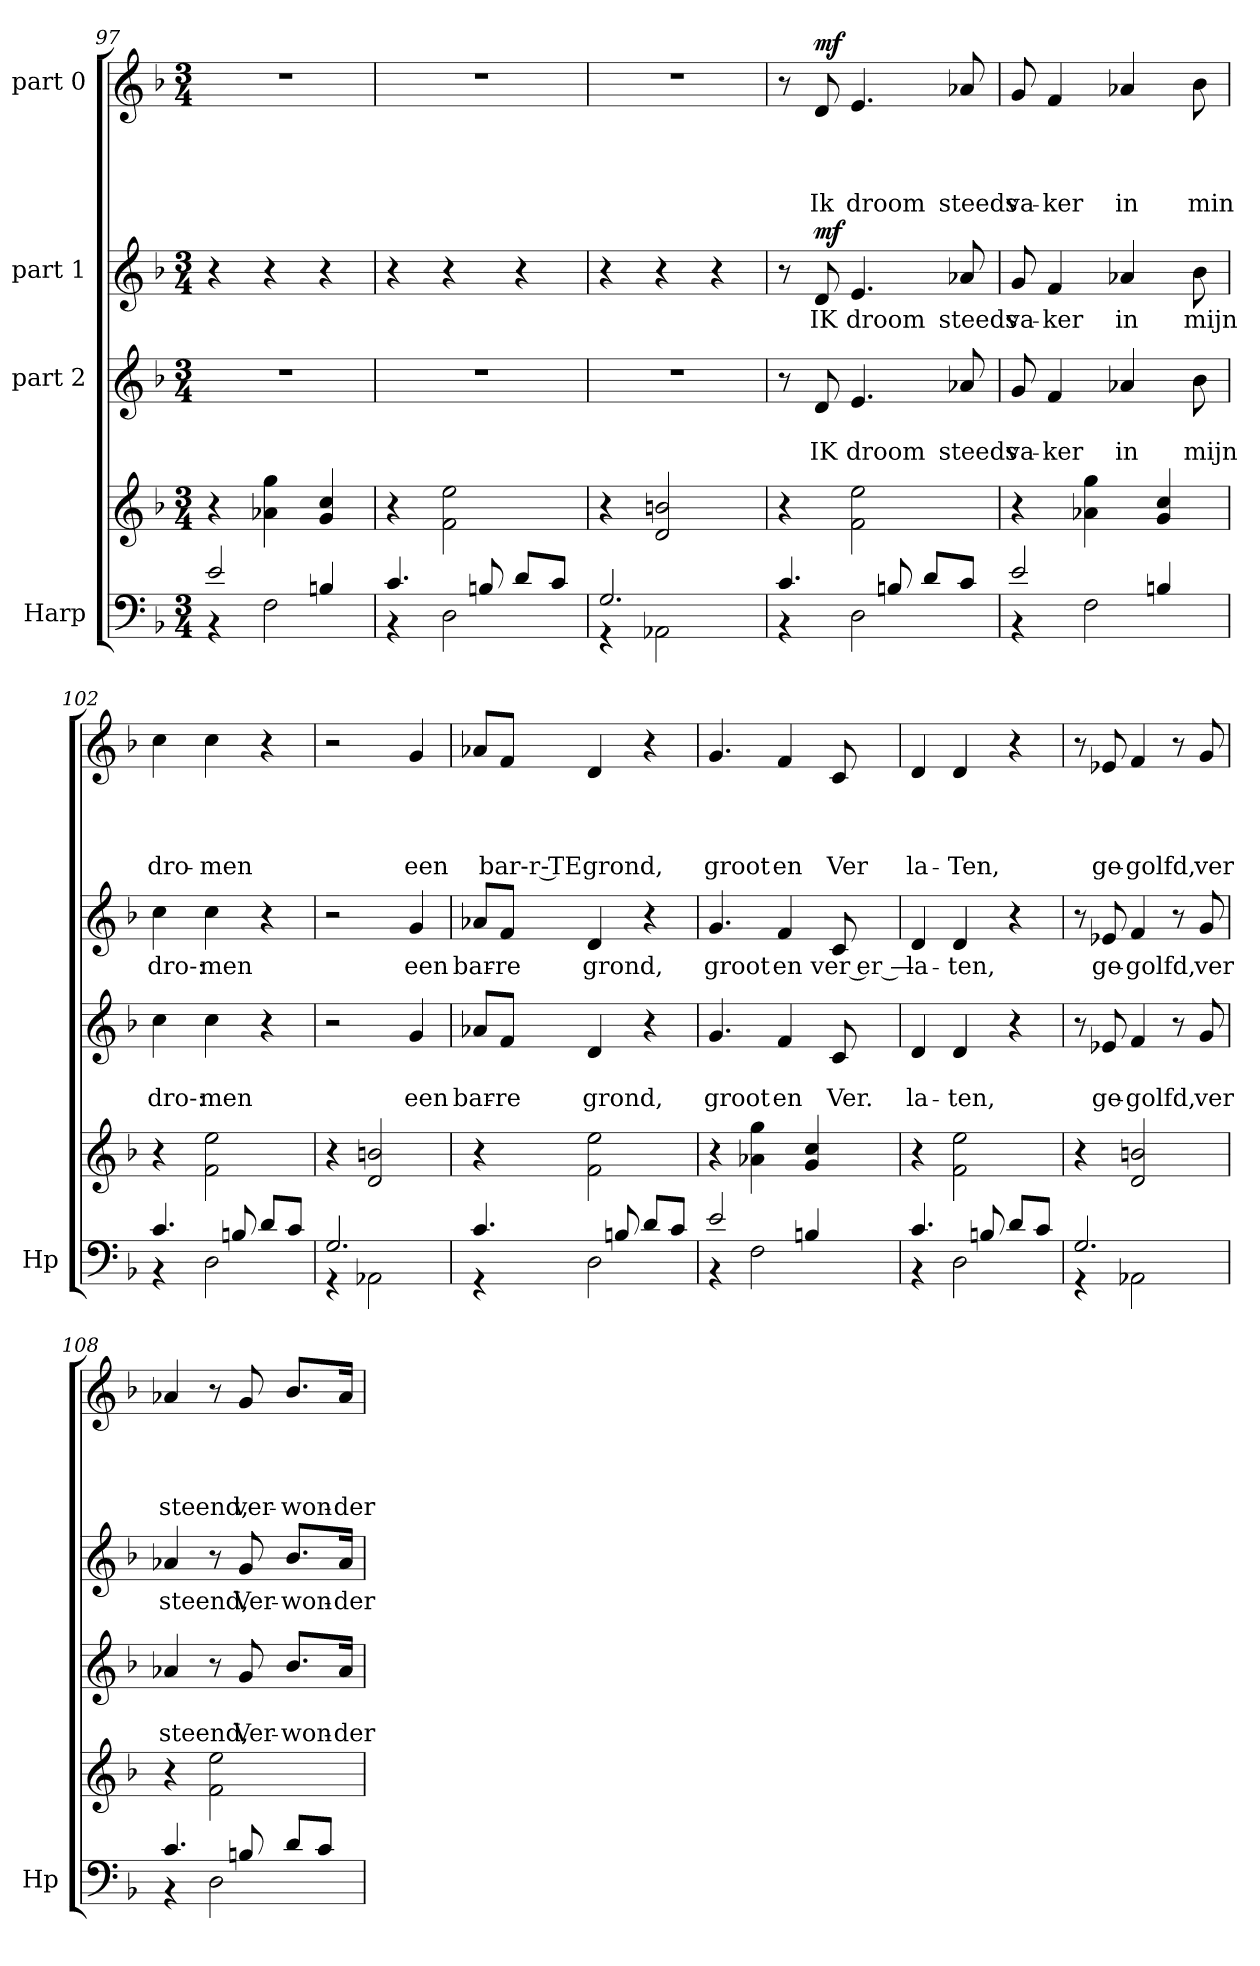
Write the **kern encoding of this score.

**kern	**kern	**kern	**text	**text	**kern	**text	**dynam	**kern	**text	**text	**text	**text	**dynam
*part4	*part4	*part3	*part3	*part3	*part2	*part2	*part2	*part1	*part1	*part1	*part1	*part1	*part1
*staff5	*staff4	*staff3	*staff3	*staff3	*staff2	*staff2	*staff2	*staff1	*staff1	*staff1	*staff1	*staff1	*staff1
*I"Harp	*	*I"part 2	*	*	*I"part 1	*	*	*I"part 0	*	*	*	*	*
*I'Hp	*	*	*	*	*	*	*	*	*	*	*	*	*
*clefF4	*clefG2	*clefG2	*	*	*clefG2	*	*	*clefG2	*	*	*	*	*
*k[b-]	*k[b-]	*k[b-]	*	*	*k[b-]	*	*	*k[b-]	*	*	*	*	*
*M3/4	*M3/4	*M3/4	*	*	*M3/4	*	*	*M3/4	*	*	*	*	*
=97	=97	=97	=97	=97	=97	=97	=97	=97	=97	=97	=97	=97	=97
*^	*	*	*	*	*	*	*	*	*	*	*	*	*
!	!	!	!LO:N:vis=2	!	!	!	!	!	!LO:N:vis=2	!	!	!	!	!
2e/	4r	4r	2.r	.	.	4r	.	.	2.r	.	.	.	.	.
.	2F\	4a-X\ 4gg\	.	.	.	4r	.	.	.	.	.	.	.	.
4Bn/	.	4g/ 4cc/	.	.	.	4r	.	.	.	.	.	.	.	.
=98	=98	=98	=98	=98	=98	=98	=98	=98	=98	=98	=98	=98	=98	=98
!	!	!	!LO:N:vis=2	!	!	!	!	!	!LO:N:vis=2	!	!	!	!	!
4.c/	4r	4r	2.r	.	.	4r	.	.	2.r	.	.	.	.	.
.	2D\	2f\ 2ee\	.	.	.	4r	.	.	.	.	.	.	.	.
8Bn/	.	.	.	.	.	.	.	.	.	.	.	.	.	.
8d/L	.	.	.	.	.	4r	.	.	.	.	.	.	.	.
8c/J	.	.	.	.	.	.	.	.	.	.	.	.	.	.
=99	=99	=99	=99	=99	=99	=99	=99	=99	=99	=99	=99	=99	=99	=99
!	!	!	!LO:N:vis=2	!	!	!	!	!	!LO:N:vis=2	!	!	!	!	!
2.G/	4r	4r	2.r	.	.	4r	.	.	2.r	.	.	.	.	.
.	2AA-X\	2d/ 2bn/	.	.	.	4r	.	.	.	.	.	.	.	.
.	.	.	.	.	.	4r	.	.	.	.	.	.	.	.
!!LO:LB:g=z
=100	=100	=100	=100	=100	=100	=100	=100	=100	=100	=100	=100	=100	=100	=100
4.c/	4r	4r	8r	.	.	8r	.	.	8r	.	.	.	.	.
!	!	!	!	!	!LO:LY:b	!	!LO:LY:b	!LO:DY:b	!	!	!	!	!LO:LY:b	!LO:DY:b
.	.	.	8d/	.	IK	8d/	IK	mf	8d/	.	.	.	Ik	mf
!	!	!	!	!	!LO:LY:b	!	!LO:LY:b	!	!	!	!	!	!LO:LY:b	!
.	2D\	2f\ 2ee\	4.e/	.	droom	4.e/	droom	.	4.e/	.	.	.	droom	.
8Bn/	.	.	.	.	.	.	.	.	.	.	.	.	.	.
8d/L	.	.	.	.	.	.	.	.	.	.	.	.	.	.
!	!	!	!	!	!LO:LY:b	!	!LO:LY:b	!	!	!	!	!	!LO:LY:b	!
8c/J	.	.	8a-X/	.	steeds	8a-X/	steeds	.	8a-X/	.	.	.	steeds	.
=101	=101	=101	=101	=101	=101	=101	=101	=101	=101	=101	=101	=101	=101	=101
!	!	!	!	!	!LO:LY:b	!	!LO:LY:b	!	!	!	!	!	!LO:LY:b	!
2e/	4r	4r	8g/	.	va-	8g/	va-	.	8g/	.	.	.	va-	.
!	!	!	!	!	!LO:LY:b	!	!LO:LY:b	!	!	!	!	!	!LO:LY:b	!
.	.	.	4f/	.	ker	4f/	ker	.	4f/	.	.	.	ker	.
.	2F\	4a-X\ 4gg\	.	.	.	.	.	.	.	.	.	.	.	.
!	!	!	!	!	!LO:LY:b	!	!LO:LY:b	!	!	!	!	!	!LO:LY:b	!
.	.	.	4a-X/	.	in	4a-X/	in	.	4a-X/	.	.	.	in	.
4Bn/	.	4g/ 4cc/	.	.	.	.	.	.	.	.	.	.	.	.
!	!	!	!	!	!LO:LY:b	!	!LO:LY:b	!	!	!	!	!	!LO:LY:b	!
.	.	.	8b-\	.	mijn	8b-\	mijn	.	8b-\	.	.	.	min	.
=102	=102	=102	=102	=102	=102	=102	=102	=102	=102	=102	=102	=102	=102	=102
!	!	!	!	!	!LO:LY:b	!	!LO:LY:b	!	!	!	!	!	!LO:LY:b	!
4.c/	4r	4r	4cc\	.	dro-:	4cc\	dro-:	.	4cc\	.	.	.	dro-	.
!	!	!	!	!	!LO:LY:b	!	!LO:LY:b	!	!	!	!	!	!LO:LY:b	!
.	2D\	2f\ 2ee\	4cc\	.	men	4cc\	men	.	4cc\	.	.	.	men	.
8Bn/	.	.	.	.	.	.	.	.	.	.	.	.	.	.
8d/L	.	.	4r	.	.	4r	.	.	4r	.	.	.	.	.
8c/J	.	.	.	.	.	.	.	.	.	.	.	.	.	.
=103	=103	=103	=103	=103	=103	=103	=103	=103	=103	=103	=103	=103	=103	=103
2.G/	4r	4r	2r	.	.	2r	.	.	2r	.	.	.	.	.
.	2AA-X\	2d/ 2bn/	.	.	.	.	.	.	.	.	.	.	.	.
!	!	!	!	!	!LO:LY:b	!	!LO:LY:b	!	!	!	!	!	!LO:LY:b	!
.	.	.	4g/	.	een	4g/	een	.	4g/	.	.	.	een	.
=104	=104	=104	=104	=104	=104	=104	=104	=104	=104	=104	=104	=104	=104	=104
!	!	!	!	!	!LO:LY:b	!	!LO:LY:b	!	!	!	!	!	!	!
4.c/	4r	4r	8a-X/L	.	bar-	8a-X/L	bar-	.	8a-X/L	.	.	.	.	.
!	!	!	!	!	!LO:LY:b	!	!LO:LY:b	!	!	!	!	!	!LO:LY:b	!
.	.	.	8f/J	.	re	8f/J	re	.	8f/J	.	.	.	bar-r -TE	.
!	!	!	!	!	!LO:LY:b	!	!LO:LY:b	!	!	!	!	!	!LO:LY:b	!
.	2D\	2f\ 2ee\	4d/	.	grond,	4d/	grond,	.	4d/	.	.	.	grond,	.
8Bn/	.	.	.	.	.	.	.	.	.	.	.	.	.	.
8d/L	.	.	4r	.	.	4r	.	.	4r	.	.	.	.	.
8c/J	.	.	.	.	.	.	.	.	.	.	.	.	.	.
!!LO:LB:g=z
=105	=105	=105	=105	=105	=105	=105	=105	=105	=105	=105	=105	=105	=105	=105
!!LO:PB:g=z
!	!	!	!	!	!LO:LY:b	!	!LO:LY:b	!	!	!	!	!	!LO:LY:b	!
2e/	4r	4r	4.g/	.	groot	4.g/	groot	.	4.g/	.	.	.	groot	.
.	2F\	4a-X\ 4gg\	.	.	.	.	.	.	.	.	.	.	.	.
!	!	!	!	!	!LO:LY:b	!	!LO:LY:b	!	!	!	!	!	!LO:LY:b	!
.	.	.	4f/	.	en	4f/	en	.	4f/	.	.	.	en	.
4Bn/	.	4g/ 4cc/	.	.	.	.	.	.	.	.	.	.	.	.
!	!	!	!	!	!LO:LY:b	!	!LO:LY:b	!	!	!	!	!	!LO:LY:b	!
.	.	.	8c/	.	Ver.	8c/	ver er —	.	8c/	.	.	.	Ver	.
=106	=106	=106	=106	=106	=106	=106	=106	=106	=106	=106	=106	=106	=106	=106
!	!	!	!	!	!LO:LY:b	!	!LO:LY:b	!	!	!	!	!	!LO:LY:b	!
4.c/	4r	4r	4d/	.	la-	4d/	la-	.	4d/	.	.	.	la-	.
!	!	!	!	!	!LO:LY:b	!	!LO:LY:b	!	!	!	!	!	!LO:LY:b	!
.	2D\	2f\ 2ee\	4d/	.	ten,	4d/	ten,	.	4d/	.	.	.	Ten,	.
8Bn/	.	.	.	.	.	.	.	.	.	.	.	.	.	.
8d/L	.	.	4r	.	.	4r	.	.	4r	.	.	.	.	.
8c/J	.	.	.	.	.	.	.	.	.	.	.	.	.	.
=107	=107	=107	=107	=107	=107	=107	=107	=107	=107	=107	=107	=107	=107	=107
2.G/	4r	4r	8r	.	.	8r	.	.	8r	.	.	.	.	.
!	!	!	!	!	!LO:LY:b	!	!LO:LY:b	!	!	!	!	!	!LO:LY:b	!
.	.	.	8e-X/	.	ge -	8e-X/	ge-	.	8e-X/	.	.	.	ge-	.
!	!	!	!	!	!LO:LY:b	!	!LO:LY:b	!	!	!	!	!	!LO:LY:b	!
.	2AA-X\	2d/ 2bn/	4f/	.	golfd,	4f/	golfd,	.	4f/	.	.	.	golfd,	.
.	.	.	8r	.	.	8r	.	.	8r	.	.	.	.	.
!	!	!	!	!	!LO:LY:b	!	!LO:LY:b	!	!	!	!	!	!LO:LY:b	!
.	.	.	8g/	.	ver	8g/	ver	.	8g/	.	.	.	ver	.
=108	=108	=108	=108	=108	=108	=108	=108	=108	=108	=108	=108	=108	=108	=108
!	!	!	!	!	!LO:LY:b	!	!LO:LY:b	!	!	!	!	!	!LO:LY:b	!
4.c/	4r	4r	4a-X/	.	steend,	4a-X/	steend,	.	4a-X/	.	.	.	steend,	.
.	2D\	2f\ 2ee\	8r	.	.	8r	.	.	8r	.	.	.	.	.
!	!	!	!	!	!LO:LY:b	!	!LO:LY:b	!	!	!	!	!	!LO:LY:b	!
8Bn/	.	.	8g/	.	Ver-	8g/	Ver-	.	8g/	.	.	.	ver-	.
!	!	!	!	!	!LO:LY:b	!	!LO:LY:b	!	!	!	!	!	!LO:LY:b	!
8d/L	.	.	8.b-/L	.	won-	8.b-/L	won-	.	8.b-/L	.	.	.	won-	.
8c/J	.	.	.	.	.	.	.	.	.	.	.	.	.	.
!	!	!	!	!	!LO:LY:b	!	!LO:LY:b	!	!	!	!	!	!LO:LY:b	!
.	.	.	16a-/Jk	.	der-	16a-/Jk	der -	.	16a-/Jk	.	.	.	der -	.
*v	*v	*	*	*	*	*	*	*	*	*	*	*	*	*
=	=	=	=	=	=	=	=	=	=	=	=	=	=
*-	*-	*-	*-	*-	*-	*-	*-	*-	*-	*-	*-	*-	*-
